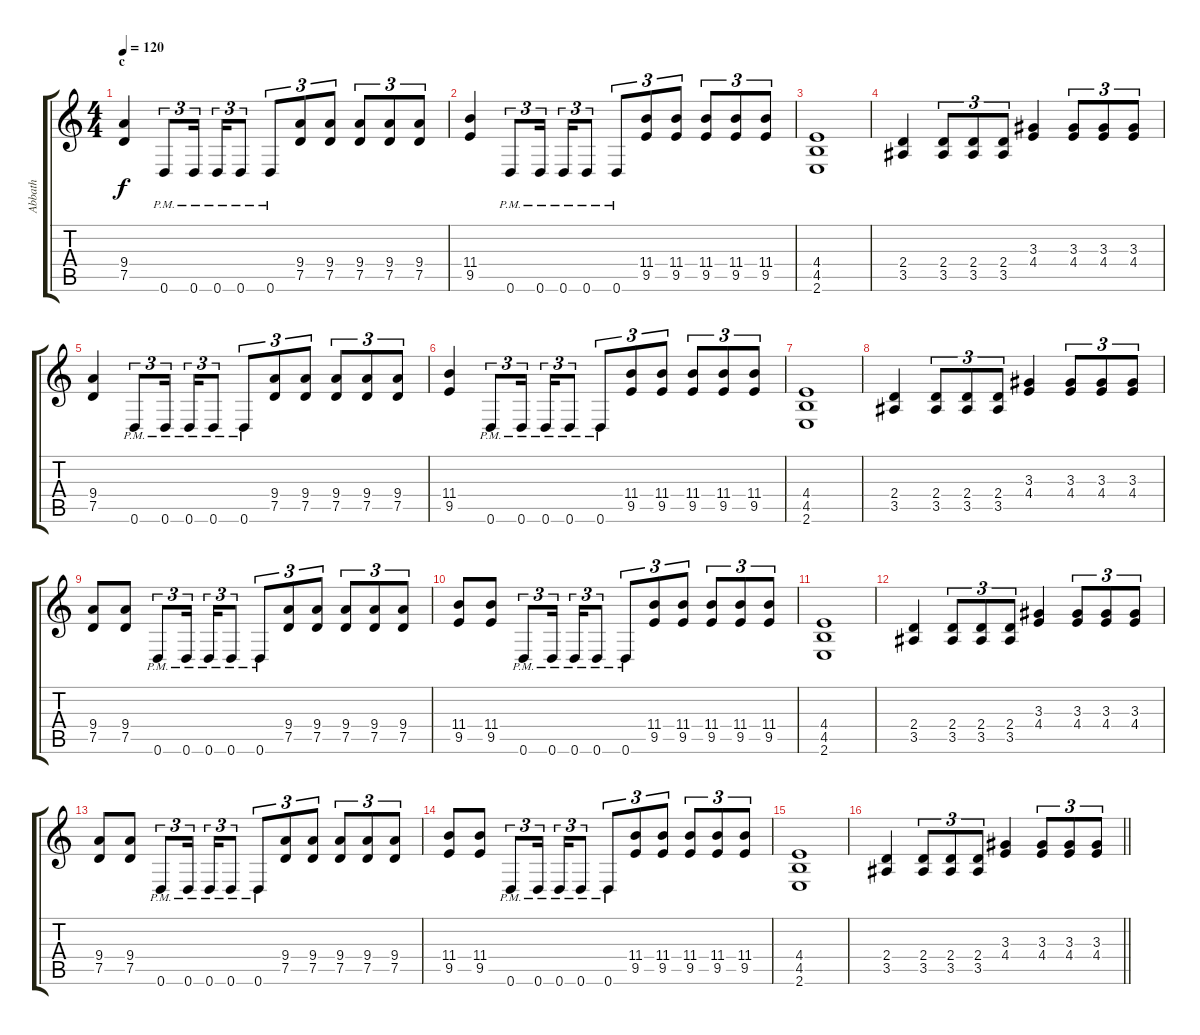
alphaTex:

\track ("Abbath" "Abbath") {instrument distortionguitar}
\staff {score tabs}
\tuning (D4 A3 F3 C3 G2 D2) {hide}
\ts (4 4)
\section ("" "c")
\tempo 120
\clef g2
\ks c
(9.4 7.5).4{dy f} 0.6{pm}.8{tu (3 2)} 0.6{pm}.16{tu (3 2) beam splitsecondary} 0.6{pm}.16{tu (3 2)} 0.6{pm}.8{tu (3 2)} 0.6{pm}.8{tu (3 2)} (9.4 7.5).8{tu (3 2)} (9.4 7.5).8{tu (3 2)} (9.4 7.5).8{tu (3 2)} (9.4 7.5).8{tu (3 2)} (9.4 7.5).8{tu (3 2)} |
(11.4 9.5).4 0.6{pm}.8{tu (3 2)} 0.6{pm}.16{tu (3 2) beam splitsecondary} 0.6{pm}.16{tu (3 2)} 0.6{pm}.8{tu (3 2)} 0.6{pm}.8{tu (3 2)} (11.4 9.5).8{tu (3 2)} (11.4 9.5).8{tu (3 2)} (11.4 9.5).8{tu (3 2)} (11.4 9.5).8{tu (3 2)} (11.4 9.5).8{tu (3 2)} |
(4.4 4.5 2.6).1 |
(2.4 3.5).4 (2.4 3.5).8{tu (3 2)} (2.4 3.5).8{tu (3 2)} (2.4 3.5).8{tu (3 2)} (3.3 4.4).4 (3.3 4.4).8{tu (3 2)} (3.3 4.4).8{tu (3 2)} (3.3 4.4).8{tu (3 2)} |
(9.4 7.5).4 0.6{pm}.8{tu (3 2)} 0.6{pm}.16{tu (3 2) beam splitsecondary} 0.6{pm}.16{tu (3 2)} 0.6{pm}.8{tu (3 2)} 0.6{pm}.8{tu (3 2)} (9.4 7.5).8{tu (3 2)} (9.4 7.5).8{tu (3 2)} (9.4 7.5).8{tu (3 2)} (9.4 7.5).8{tu (3 2)} (9.4 7.5).8{tu (3 2)} |
(11.4 9.5).4 0.6{pm}.8{tu (3 2)} 0.6{pm}.16{tu (3 2) beam splitsecondary} 0.6{pm}.16{tu (3 2)} 0.6{pm}.8{tu (3 2)} 0.6{pm}.8{tu (3 2)} (11.4 9.5).8{tu (3 2)} (11.4 9.5).8{tu (3 2)} (11.4 9.5).8{tu (3 2)} (11.4 9.5).8{tu (3 2)} (11.4 9.5).8{tu (3 2)} |
(4.4 4.5 2.6).1 |
(2.4 3.5).4 (2.4 3.5).8{tu (3 2)} (2.4 3.5).8{tu (3 2)} (2.4 3.5).8{tu (3 2)} (3.3 4.4).4 (3.3 4.4).8{tu (3 2)} (3.3 4.4).8{tu (3 2)} (3.3 4.4).8{tu (3 2)} |
(9.4 7.5).8 (9.4 7.5).8 0.6{pm}.8{tu (3 2)} 0.6{pm}.16{tu (3 2) beam splitsecondary} 0.6{pm}.16{tu (3 2)} 0.6{pm}.8{tu (3 2)} 0.6{pm}.8{tu (3 2)} (9.4 7.5).8{tu (3 2)} (9.4 7.5).8{tu (3 2)} (9.4 7.5).8{tu (3 2)} (9.4 7.5).8{tu (3 2)} (9.4 7.5).8{tu (3 2)} |
(11.4 9.5).8 (11.4 9.5).8 0.6{pm}.8{tu (3 2)} 0.6{pm}.16{tu (3 2) beam splitsecondary} 0.6{pm}.16{tu (3 2)} 0.6{pm}.8{tu (3 2)} 0.6{pm}.8{tu (3 2)} (11.4 9.5).8{tu (3 2)} (11.4 9.5).8{tu (3 2)} (11.4 9.5).8{tu (3 2)} (11.4 9.5).8{tu (3 2)} (11.4 9.5).8{tu (3 2)} |
(4.4 4.5 2.6).1 |
(2.4 3.5).4 (2.4 3.5).8{tu (3 2)} (2.4 3.5).8{tu (3 2)} (2.4 3.5).8{tu (3 2)} (3.3 4.4).4 (3.3 4.4).8{tu (3 2)} (3.3 4.4).8{tu (3 2)} (3.3 4.4).8{tu (3 2)} |
(9.4 7.5).8 (9.4 7.5).8 0.6{pm}.8{tu (3 2)} 0.6{pm}.16{tu (3 2) beam splitsecondary} 0.6{pm}.16{tu (3 2)} 0.6{pm}.8{tu (3 2)} 0.6{pm}.8{tu (3 2)} (9.4 7.5).8{tu (3 2)} (9.4 7.5).8{tu (3 2)} (9.4 7.5).8{tu (3 2)} (9.4 7.5).8{tu (3 2)} (9.4 7.5).8{tu (3 2)} |
(11.4 9.5).8 (11.4 9.5).8 0.6{pm}.8{tu (3 2)} 0.6{pm}.16{tu (3 2) beam splitsecondary} 0.6{pm}.16{tu (3 2)} 0.6{pm}.8{tu (3 2)} 0.6{pm}.8{tu (3 2)} (11.4 9.5).8{tu (3 2)} (11.4 9.5).8{tu (3 2)} (11.4 9.5).8{tu (3 2)} (11.4 9.5).8{tu (3 2)} (11.4 9.5).8{tu (3 2)} |
(4.4 4.5 2.6).1 |
\barLineRight lightlight
(2.4 3.5).4 (2.4 3.5).8{tu (3 2)} (2.4 3.5).8{tu (3 2)} (2.4 3.5).8{tu (3 2)} (3.3 4.4).4 (3.3 4.4).8{tu (3 2)} (3.3 4.4).8{tu (3 2)} (3.3 4.4).8{tu (3 2)}
